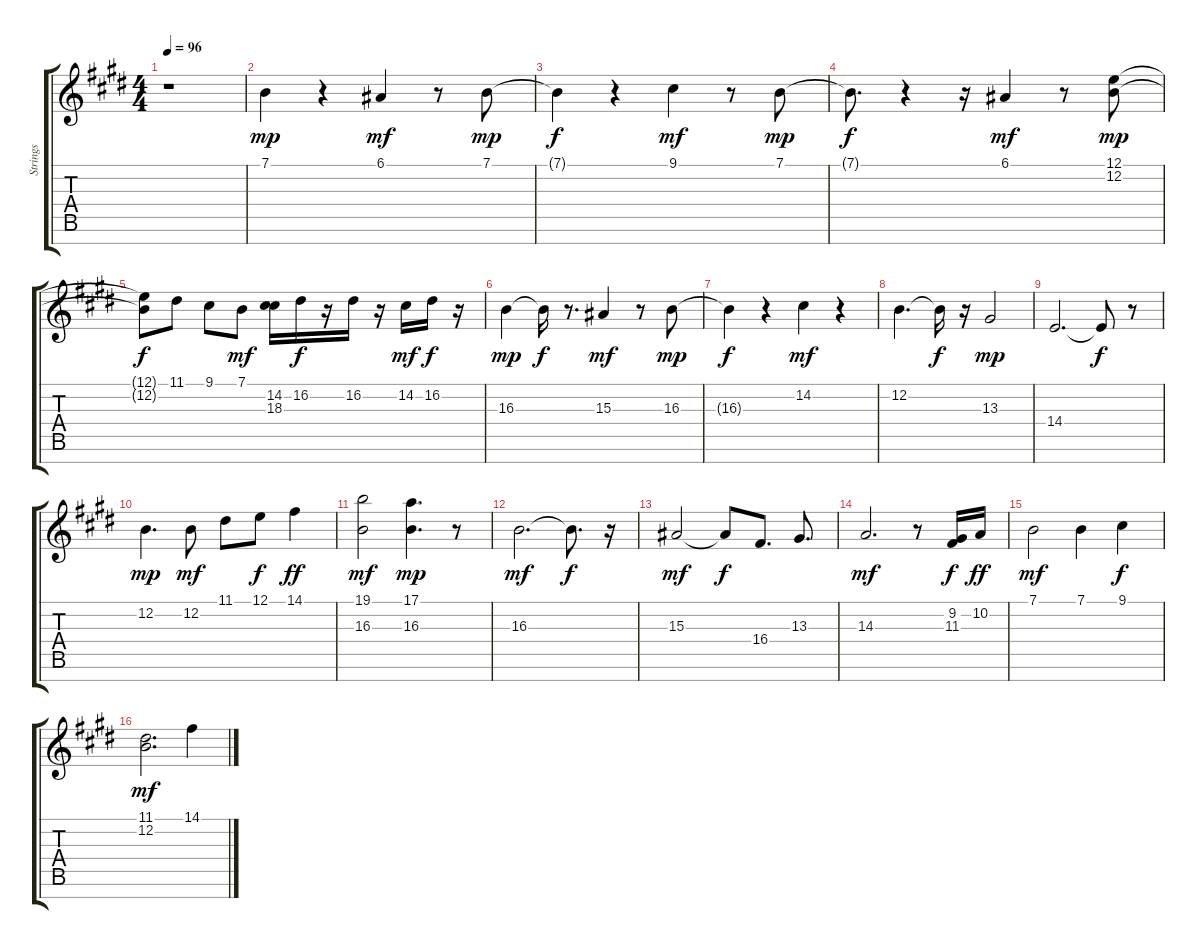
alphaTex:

\track ("Strings" "Strings") {instrument synthstrings1}
\staff {score tabs}
\tuning (E4 B3 G3 D3 A2 E2 B1) {hide}
\ts (4 4)
\tempo 96
\clef g2
\ks e
r.1{dy mf} |
7.1.4{dy mp} r.4 6.1.4{dy mf} r.8 7.1.8{dy mp} |
7.1{t}.4{dy f} r.4 9.1.4{dy mf} r.8 7.1.8{dy mp} |
7.1{t}.8{d dy f} r.4 r.16 6.1.4{dy mf} r.8 (12.1 12.2).8{dy mp} |
(12.1{t} 12.2{t}).8{dy f} 11.1.8 9.1.8 7.1.8{dy mf} (14.2 18.3).16 16.2.16{dy f} r.16 16.2.16 r.16 14.2.16{dy mf} 16.2.16{dy f} r.16 |
16.3.4{dy mp} 16.3{t}.16{dy f} r.8{d} 15.3.4{dy mf} r.8 16.3.8{dy mp} |
16.3{t}.4{dy f} r.4 14.2.4{dy mf} r.4 |
12.2.4{d} 12.2{t}.16{dy f} r.16 13.3.2{dy mp} |
14.4.2{d} 14.4{t}.8{dy f} r.8 |
12.2.4{d dy mp} 12.2.8{dy mf} 11.1.8 12.1.8{dy f} 14.1.4{dy ff} |
(19.1 16.3).2{dy mf} (17.1 16.3).4{d dy mp} r.8 |
16.3.2{d dy mf} 16.3{t}.8{d dy f} r.16 |
15.3.2{dy mf} 15.3{t}.8{dy f} 16.4.8{d} 13.3.8{d} |
14.3.2{d dy mf} r.8 (9.2 11.3).16{dy f} 10.2.16{dy ff} |
7.1.2{dy mf} 7.1.4 9.1.4{dy f} |
(11.1 12.2).2{d dy mf} 14.1.4
